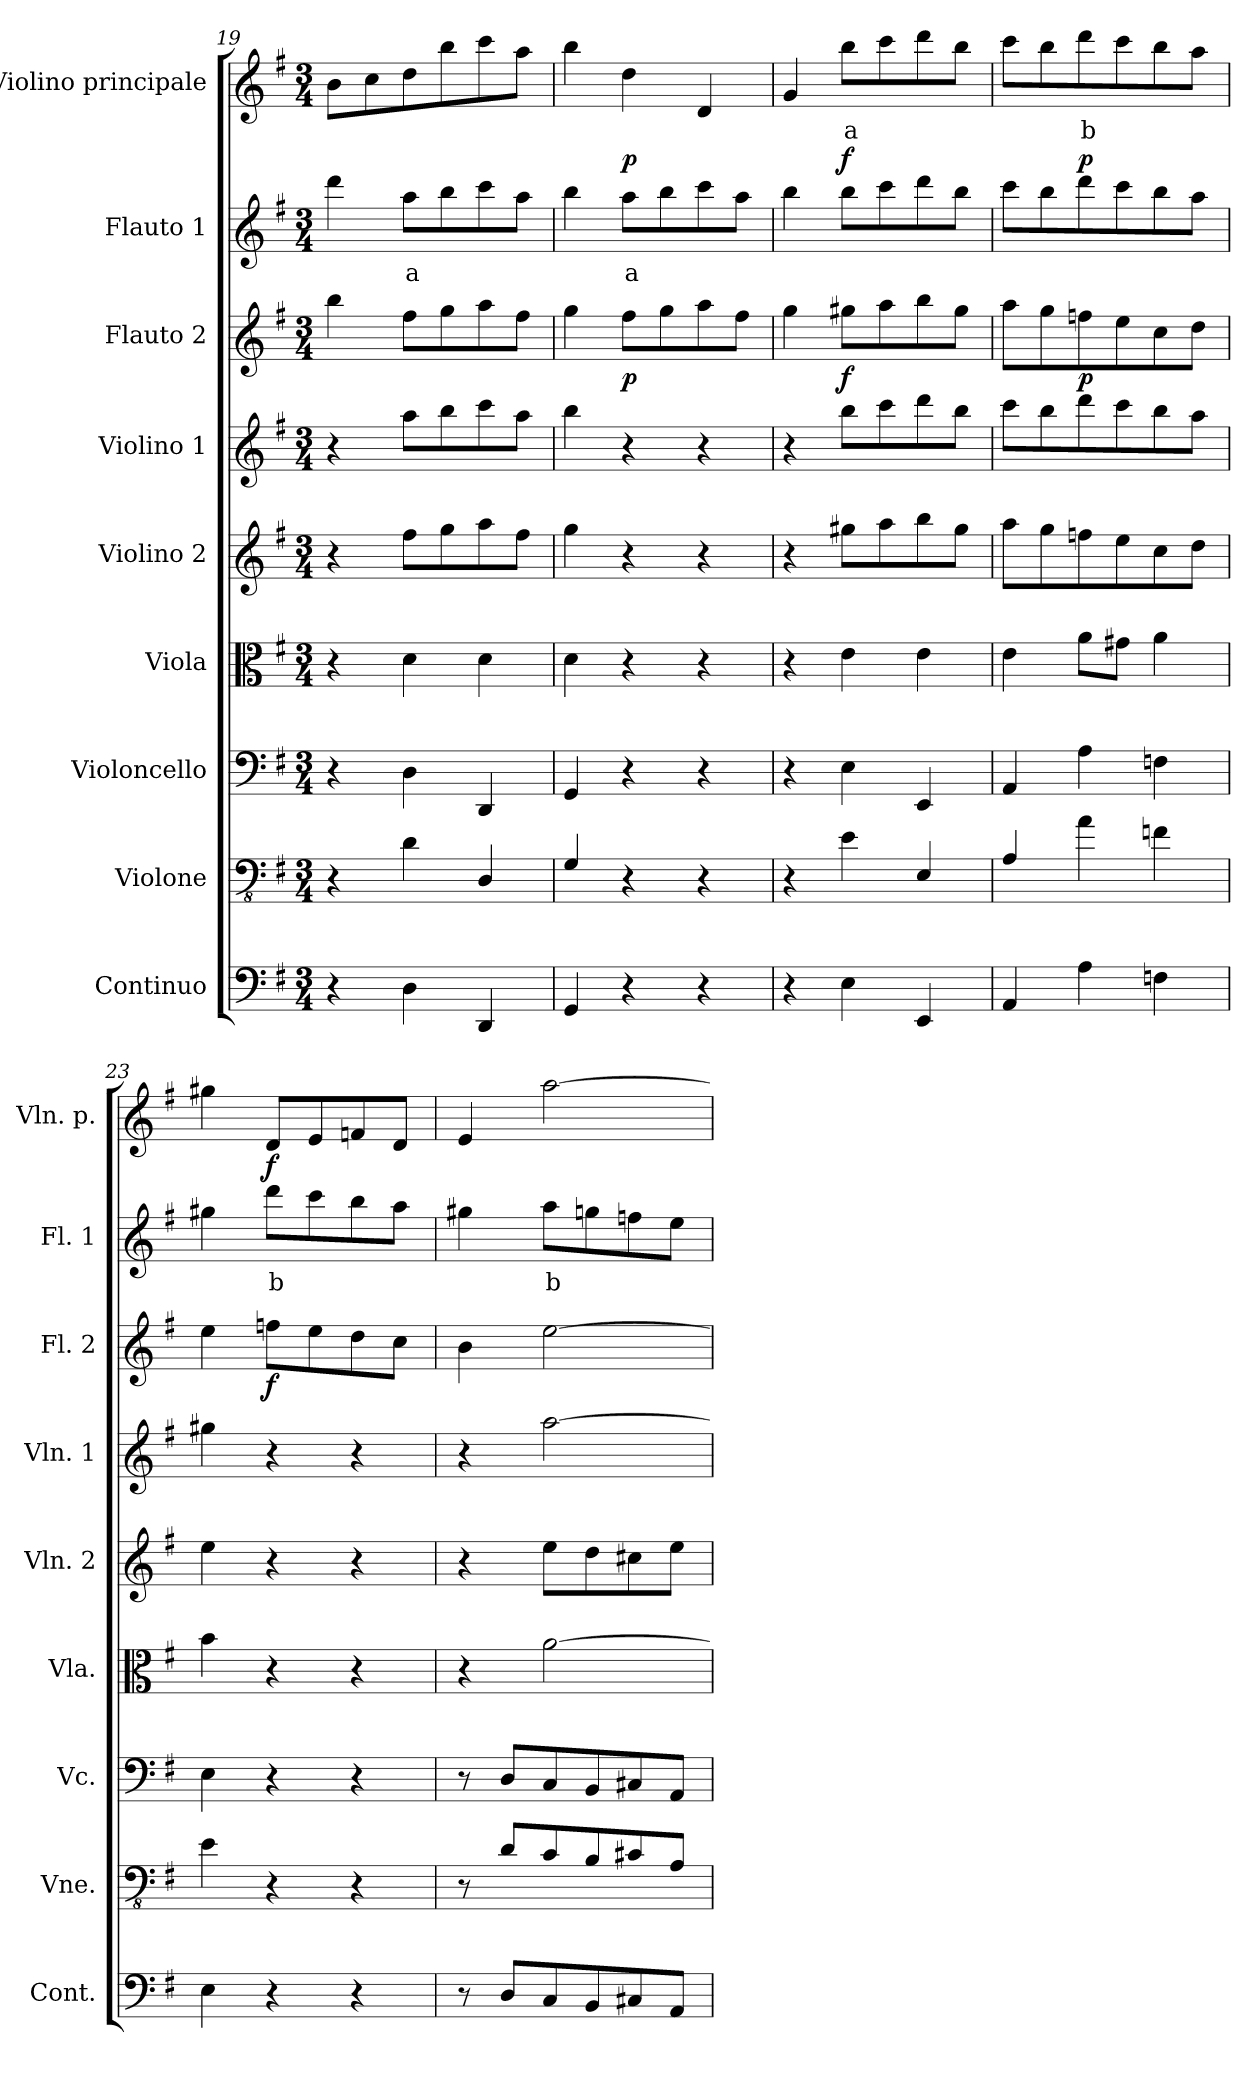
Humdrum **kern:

**kern	**kern	**kern	**kern	**kern	**kern	**kern	**dynam	**kern	**text	**dynam	**kern	**text
*part9	*part8	*part7	*part6	*part5	*part4	*part3	*part3	*part2	*part2	*part2	*part1	*part1
*staff9	*staff8	*staff7	*staff6	*staff5	*staff4	*staff3	*staff3	*staff2	*staff2	*staff2	*staff1	*staff1
*I"Continuo	*I"Violone	*I"Violoncello	*I"Viola	*I"Violino 2	*I"Violino 1	*I"Flauto 2	*	*I"Flauto 1	*	*	*I"Violino principale	*
*I'Cont.	*I'Vne.	*I'Vc.	*I'Vla.	*I'Vln. 2	*I'Vln. 1	*I'Fl. 2	*	*I'Fl. 1	*	*	*I'Vln. p.	*
*clefF4	*clefFv4	*clefF4	*clefC3	*clefG2	*clefG2	*clefG2	*	*clefG2	*	*	*clefG2	*
*	*ITrd7c12	*	*	*	*	*	*	*	*	*	*	*
*k[f#]	*k[f#]	*k[f#]	*k[f#]	*k[f#]	*k[f#]	*k[f#]	*	*k[f#]	*	*	*k[f#]	*
*M3/4	*M3/4	*M3/4	*M3/4	*M3/4	*M3/4	*M3/4	*	*M3/4	*	*	*M3/4	*
=19	=19	=19	=19	=19	=19	=19	=19	=19	=19	=19	=19	=19
4r	4r	4r	4r	4r	4r	4bb\	.	4ddd\	.	.	8b\L	.
.	.	.	.	.	.	.	.	.	.	.	8cc\	.
!	!	!	!	!	!	!	!	!	!LO:LY:color=#FF0000	!	!	!
4D\	4DD\	4D\	4d\	8ff#\L	8aa\L	8ff#\L	.	8aa\L	a	.	8dd\	.
.	.	.	.	8gg\	8bb\	8gg\	.	8bb\	.	.	8bb\	.
4DD/	4DDD/	4DD/	4d\	8aa\	8ccc\	8aa\	.	8ccc\	.	.	8ccc\	.
.	.	.	.	8ff#\J	8aa\J	8ff#\J	.	8aa\J	.	.	8aa\J	.
=20	=20	=20	=20	=20	=20	=20	=20	=20	=20	=20	=20	=20
4GG/	4GGG/	4GG/	4d\	4gg\	4bb\	4gg\	.	4bb\	.	.	4bb\	.
!	!	!	!	!	!	!	!LO:DY:b	!	!LO:LY:color=#FF0000	!LO:DY:b	!	!
4r	4r	4r	4r	4r	4r	8ff#\L	p	8aa\L	a	p	4dd\	.
.	.	.	.	.	.	8gg\	.	8bb\	.	.	.	.
4r	4r	4r	4r	4r	4r	8aa\	.	8ccc\	.	.	4d/	.
.	.	.	.	.	.	8ff#\J	.	8aa\J	.	.	.	.
=21	=21	=21	=21	=21	=21	=21	=21	=21	=21	=21	=21	=21
4r	4r	4r	4r	4r	4r	4gg\	.	4bb\	.	.	4g/	.
!	!	!	!	!	!	!	!LO:DY:b	!	!	!LO:DY:b	!	!LO:LY:color=#FF0000
4E\	4EE\	4E\	4e\	8gg#X\L	8bb\L	8gg#X\L	f	8bb\L	.	f	8bb\L	a
.	.	.	.	8aa\	8ccc\	8aa\	.	8ccc\	.	.	8ccc\	.
4EE/	4EEE/	4EE/	4e\	8bb\	8ddd\	8bb\	.	8ddd\	.	.	8ddd\	.
.	.	.	.	8gg#\J	8bb\J	8gg#\J	.	8bb\J	.	.	8bb\J	.
=22	=22	=22	=22	=22	=22	=22	=22	=22	=22	=22	=22	=22
4AA/	4AAA/	4AA/	4e\	8aa\L	8ccc\L	8aa\L	.	8ccc\L	.	.	8ccc\L	.
.	.	.	.	8gg\	8bb\	8gg\	.	8bb\	.	.	8bb\	.
!	!	!	!	!	!	!	!LO:DY:b	!	!	!LO:DY:b	!	!LO:LY:color=#FF0000
4A\	4AA\	4A\	8a\L	8ffn\	8ddd\	8ffn\	p	8ddd\	.	p	8ddd\	b
.	.	.	8g#X\J	8ee\	8ccc\	8ee\	.	8ccc\	.	.	8ccc\	.
4Fn\	4FFn\	4Fn\	4a\	8cc\	8bb\	8cc\	.	8bb\	.	.	8bb\	.
.	.	.	.	8dd\J	8aa\J	8dd\J	.	8aa\J	.	.	8aa\J	.
=23	=23	=23	=23	=23	=23	=23	=23	=23	=23	=23	=23	=23
4E\	4EE\	4E\	4b\	4ee\	4gg#X\	4ee\	.	4gg#X\	.	.	4gg#X\	.
!	!	!	!	!	!	!	!LO:DY:b	!	!LO:LY:color=#FF0000	!LO:DY:b	!	!
4r	4r	4r	4r	4r	4r	8ffn\L	f	8ddd\L	b	f	8d/L	.
.	.	.	.	.	.	8ee\	.	8ccc\	.	.	8e/	.
4r	4r	4r	4r	4r	4r	8dd\	.	8bb\	.	.	8fn/	.
.	.	.	.	.	.	8cc\J	.	8aa\J	.	.	8d/J	.
=24	=24	=24	=24	=24	=24	=24	=24	=24	=24	=24	=24	=24
8r	8r	8r	4r	4r	4r	4b\	.	4gg#X\	.	.	4e/	.
8D/L	8DD/L	8D/L	.	.	.	.	.	.	.	.	.	.
!	!	!	!	!	!	!	!	!	!LO:LY:color=#FF0000	!	!	!
8C/	8CC/	8C/	[2a\	8ee\L	[2aa\	[2ee\	.	8aa\L	b	.	[2aa\	.
8BB/	8BBB/	8BB/	.	8dd\	.	.	.	8ggn\	.	.	.	.
8C#X/	8CC#X/	8C#X/	.	8cc#X\	.	.	.	8ffn\	.	.	.	.
8AA/J	8AAA/J	8AA/J	.	8ee\J	.	.	.	8ee\J	.	.	.	.
=	=	=	=	=	=	=	=	=	=	=	=	=
*-	*-	*-	*-	*-	*-	*-	*-	*-	*-	*-	*-	*-
